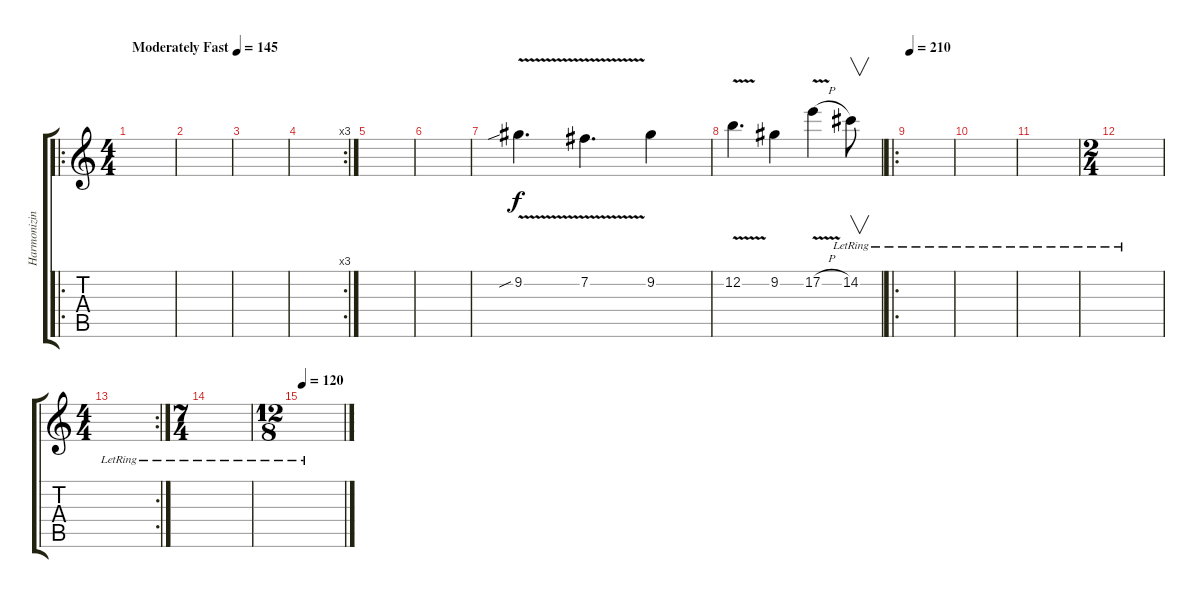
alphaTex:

\track ("Harmonizing Guitar" "Harmonizin") {instrument overdrivenguitar}
\staff {score tabs}
\tuning (E4 B3 G3 D3 A2 E2) {hide}
\ro
\ts (4 4)
\tempo (145 "Moderately Fast")
\clef g2
\ks c
|
|
|
\rc 3
|
|
|
9.2{v sib}.4{d} 7.2{v}.4{d} 9.2.4 |
12.2{v}.4{d} 9.2.4 17.2{v h}.4 14.2{lr}.8{v} |
\ro
\tempo 210
|
|
|
\ts (2 4)
|
\rc 2
\ts (4 4)
|
\ts (7 4)
|
\ts (12 8)
\tempo 120
